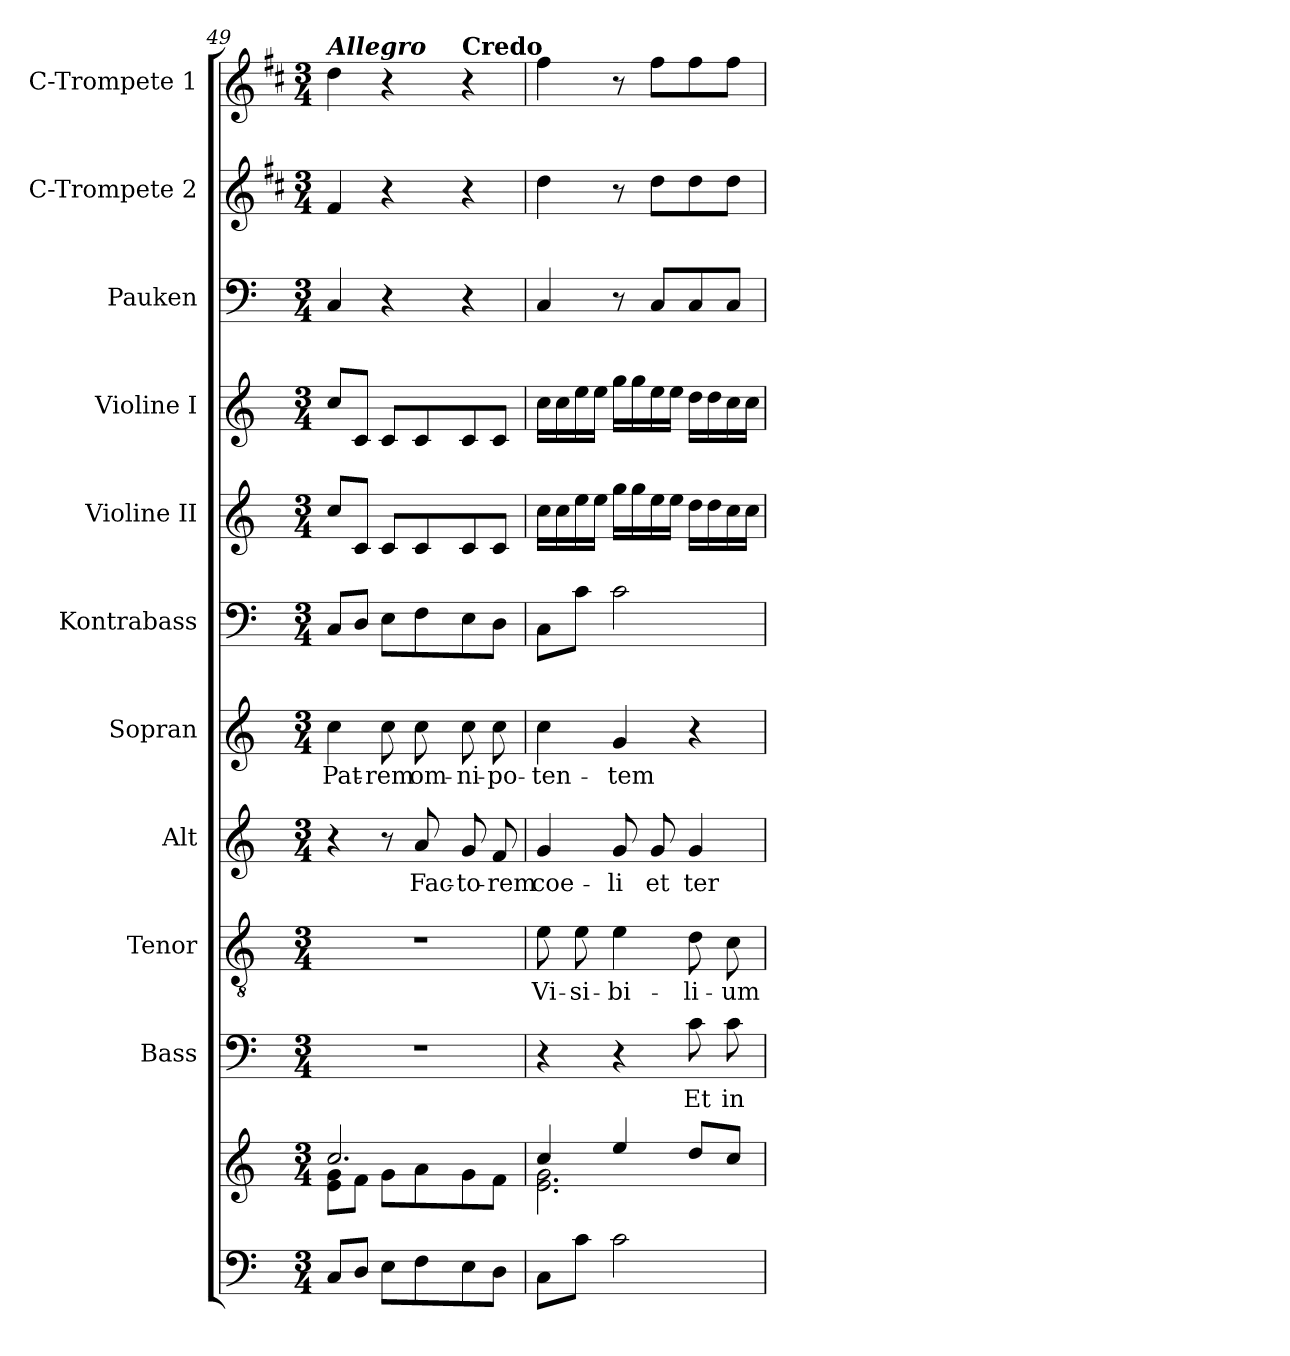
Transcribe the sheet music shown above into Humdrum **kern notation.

**kern	**kern	**kern	**text	**kern	**text	**kern	**text	**kern	**text	**kern	**kern	**kern	**kern	**kern	**kern
*part11	*part11	*part10	*part10	*part9	*part9	*part8	*part8	*part7	*part7	*part6	*part5	*part4	*part3	*part2	*part1
*staff12	*staff11	*staff10	*staff10	*staff9	*staff9	*staff8	*staff8	*staff7	*staff7	*staff6	*staff5	*staff4	*staff3	*staff2	*staff1
*	*	*I"Bass	*	*I"Tenor	*	*I"Alt	*	*I"Sopran	*	*I"Kontrabass	*I"Violine II	*I"Violine I	*I"Pauken	*I"C-Trompete 2	*I"C-Trompete 1
*	*	*I'B.	*	*I'T.	*	*I'A.	*	*I'S.	*	*I'Kb.	*I'Vl. II	*I'Vl. I	*I'Pk.	*I'C Trp. 2	*I'C Trp. 1
!!LO:PB:g=z
*clefF4	*clefG2	*clefF4	*	*clefGv2	*	*clefG2	*	*clefG2	*	*clefF4	*clefG2	*clefG2	*clefF4	*clefG2	*clefG2
*	*	*	*	*	*	*	*	*	*	*ITrd7c12	*	*	*	*ITrd1c2	*ITrd1c2
*k[]	*k[]	*k[]	*	*k[]	*	*k[]	*	*k[]	*	*k[]	*k[]	*k[]	*k[]	*k[]	*k[]
*C:	*C:	*C:	*	*C:	*	*C:	*	*C:	*	*C:	*C:	*C:	*C:	*C:	*C:
*M3/4	*M3/4	*M3/4	*	*M3/4	*	*M3/4	*	*M3/4	*	*M3/4	*M3/4	*M3/4	*M3/4	*M3/4	*M3/4
=49	=49	=49	=49	=49	=49	=49	=49	=49	=49	=49	=49	=49	=49	=49	=49
*	*^	*	*	*	*	*	*	*	*	*	*	*	*	*	*
!	!	!	!	!	!	!	!	!	!	!	!	!	!	!	!	!LO:TX:a:Bi:t=Allegro
!	!	!	!	!	!	!	!	!	!	!LO:LY:b	!	!	!	!	!	!
8C/L	2.cc/	8e\ 8g\L	2.r	.	2.r	.	4r	.	4cc\	Pat-	8CC/L	8cc/L	8cc/L	4C/	4e/	4cc\
8D/J	.	8f\J	.	.	.	.	.	.	.	.	8DD/J	8c/J	8c/J	.	.	.
!	!	!	!	!	!	!	!	!	!	!LO:LY:b	!	!	!	!	!	!
8E\L	.	8g\L	.	.	.	.	8r	.	8cc\	-rem	8EE\L	8c/L	8c/L	4r	4r	4r
!	!	!	!	!	!	!	!	!LO:LY:b	!	!LO:LY:b	!	!	!	!	!	!
8F\	.	8a\	.	.	.	.	8a/	Fac-	8cc\	om-	8FF\	8c/	8c/	.	.	.
!	!	!	!	!	!	!	!	!	!	!	!	!	!	!	!	!LO:TX:a:B:t=Credo
!	!	!	!	!	!	!	!	!LO:LY:b	!	!LO:LY:b	!	!	!	!	!	!
8E\	.	8g\	.	.	.	.	8g/	-to-	8cc\	-ni-	8EE\	8c/	8c/	4r	4r	4r
!	!	!	!	!	!	!	!	!LO:LY:b	!	!LO:LY:b	!	!	!	!	!	!
8D\J	.	8f\J	.	.	.	.	8f/	-rem	8cc\	-po-	8DD\J	8c/J	8c/J	.	.	.
=50	=50	=50	=50	=50	=50	=50	=50	=50	=50	=50	=50	=50	=50	=50	=50	=50
!	!	!	!	!	!	!LO:LY:b	!	!LO:LY:b	!	!LO:LY:b	!	!	!	!	!	!
8C\L	4cc/	2.e\ 2.g\	4r	.	8e\	Vi-	4g/	coe-	4cc\	-ten-	8CC\L	16cc\LL	16cc\LL	4C/	4cc\	4ee\
.	.	.	.	.	.	.	.	.	.	.	.	16cc\	16cc\	.	.	.
!	!	!	!	!	!	!LO:LY:b	!	!	!	!	!	!	!	!	!	!
8c\J	.	.	.	.	8e\	-si-	.	.	.	.	8C\J	16ee\	16ee\	.	.	.
.	.	.	.	.	.	.	.	.	.	.	.	16ee\JJ	16ee\JJ	.	.	.
!	!	!	!	!	!	!LO:LY:b	!	!LO:LY:b	!	!LO:LY:b	!	!	!	!	!	!
2c\	4ee/	.	4r	.	4e\	-bi-	8g/	-li	4g/	-tem	2C\	16gg\LL	16gg\LL	8r	8r	8r
.	.	.	.	.	.	.	.	.	.	.	.	16gg\	16gg\	.	.	.
!	!	!	!	!	!	!	!	!LO:LY:b	!	!	!	!	!	!	!	!
.	.	.	.	.	.	.	8g/	et	.	.	.	16ee\	16ee\	8C/L	8cc\L	8ee\L
.	.	.	.	.	.	.	.	.	.	.	.	16ee\JJ	16ee\JJ	.	.	.
!	!	!	!	!LO:LY:b	!	!LO:LY:b	!	!LO:LY:b	!	!	!	!	!	!	!	!
.	8dd/L	.	8c\	Et	8d\	-li-	4g/	ter-	4r	.	.	16dd\LL	16dd\LL	8C/	8cc\	8ee\
.	.	.	.	.	.	.	.	.	.	.	.	16dd\	16dd\	.	.	.
!	!	!	!	!LO:LY:b	!	!LO:LY:b	!	!	!	!	!	!	!	!	!	!
.	8cc/J	.	8c\	in-	8c\	-um	.	.	.	.	.	16cc\	16cc\	8C/J	8cc\J	8ee\J
.	.	.	.	.	.	.	.	.	.	.	.	16cc\JJ	16cc\JJ	.	.	.
*	*v	*v	*	*	*	*	*	*	*	*	*	*	*	*	*	*
=	=	=	=	=	=	=	=	=	=	=	=	=	=	=	=
*-	*-	*-	*-	*-	*-	*-	*-	*-	*-	*-	*-	*-	*-	*-	*-
